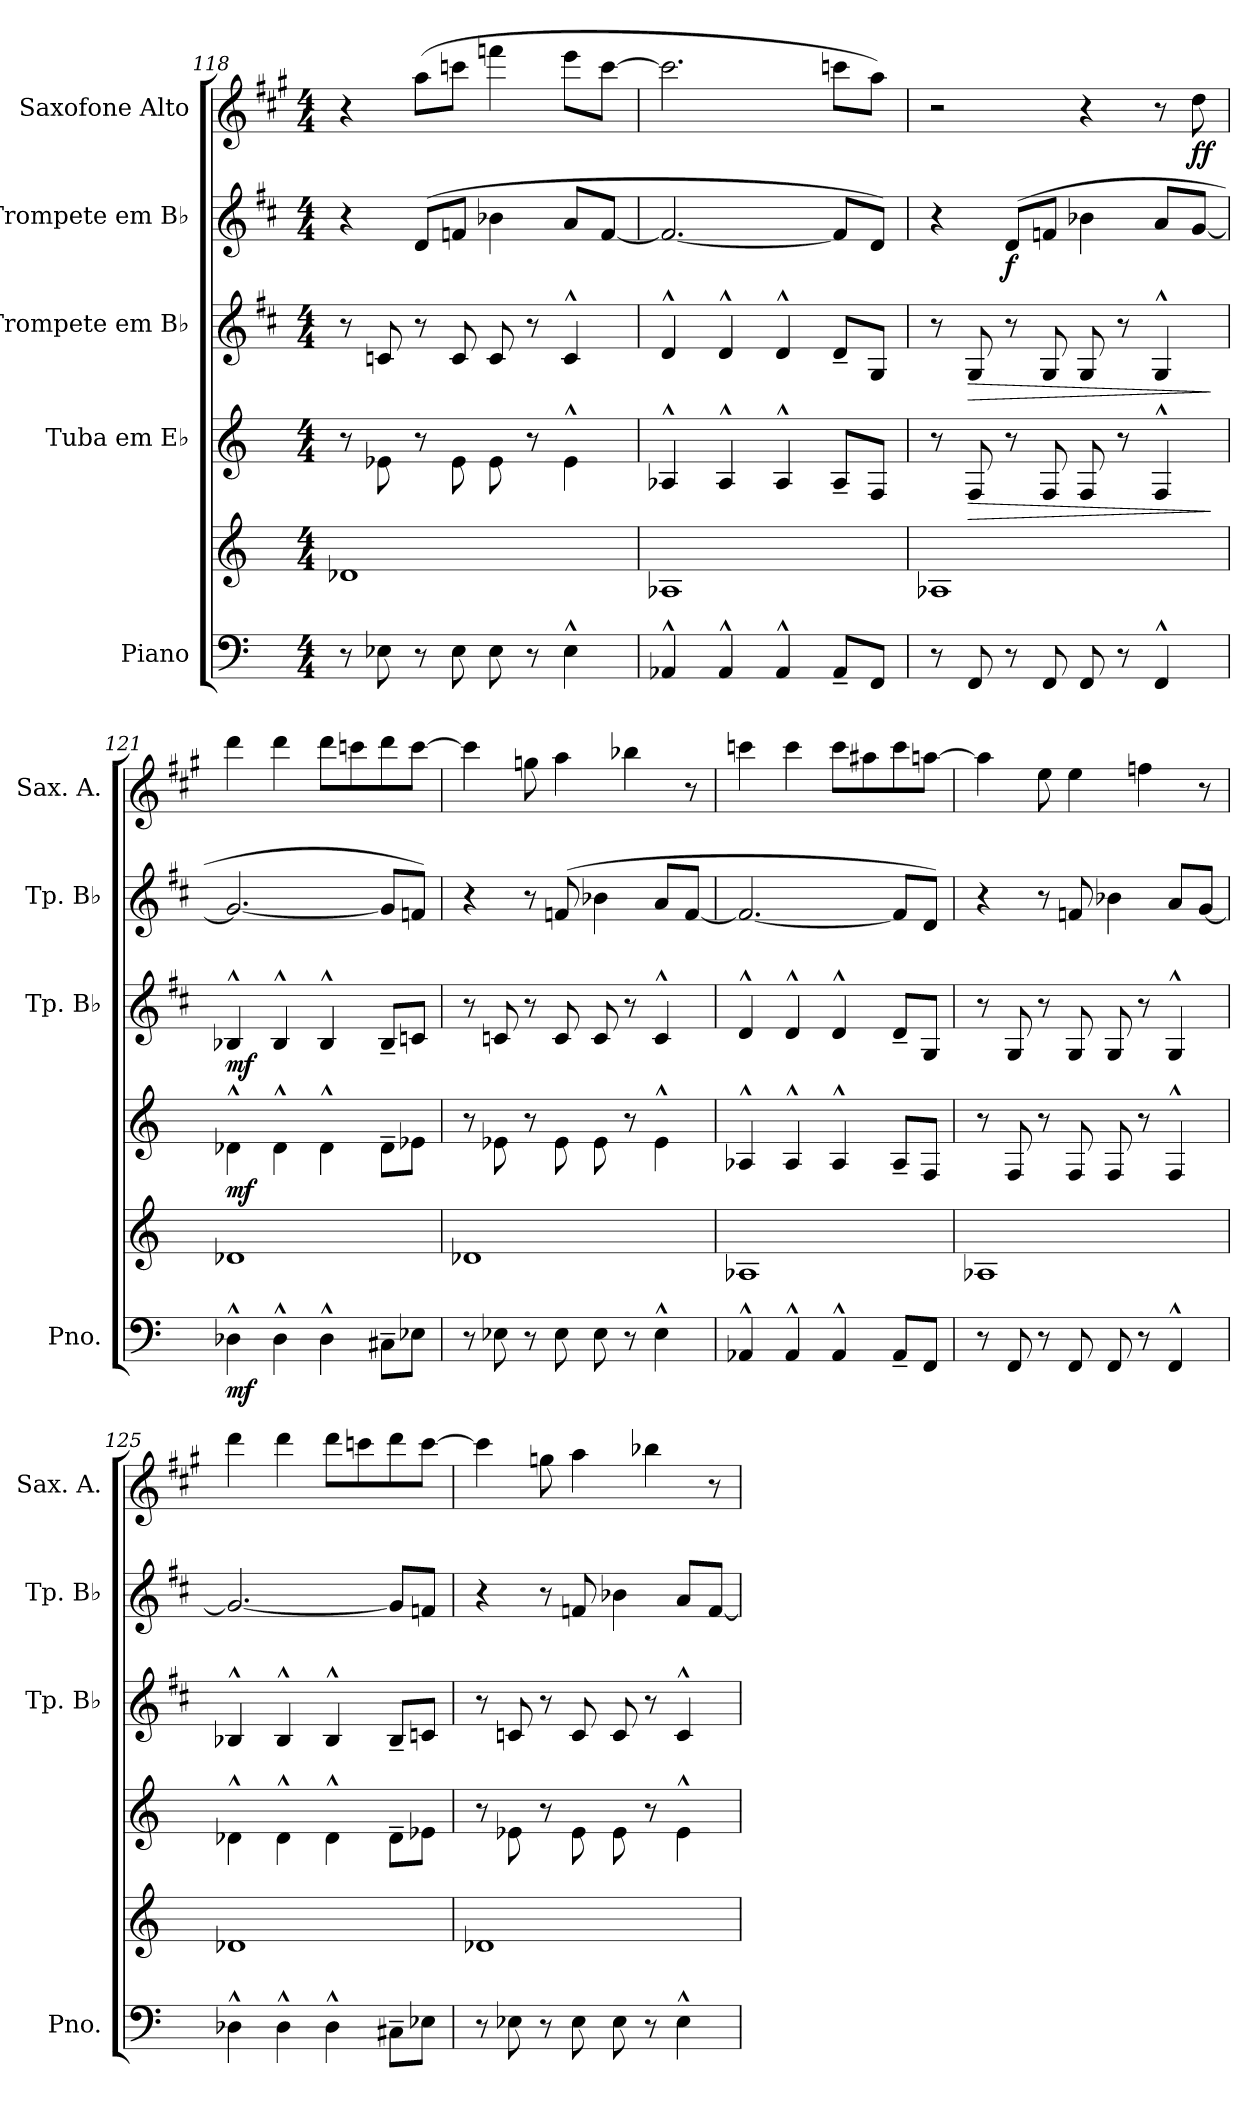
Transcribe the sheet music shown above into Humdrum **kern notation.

**kern	**kern	**dynam	**kern	**dynam	**kern	**dynam	**kern	**dynam	**kern	**dynam
*part5	*part5	*part5	*part4	*part4	*part3	*part3	*part2	*part2	*part1	*part1
*staff6	*staff5	*staff5/6	*staff4	*staff4	*staff3	*staff3	*staff2	*staff2	*staff1	*staff1
*I"Piano	*	*	*I"Tuba em E♭	*	*I"Trompete em B♭	*	*I"Trompete em B♭	*	*I"Saxofone Alto	*
*I'Pno.	*	*	*	*	*I'Tp. B♭	*	*I'Tp. B♭	*	*I'Sax. A.	*
*clefF4	*clefG2	*	*clefG2	*	*clefG2	*	*clefG2	*	*clefG2	*
*	*	*	*ITrd12c21	*	*ITrd1c2	*	*ITrd1c2	*	*ITrd5c9	*
*k[]	*k[]	*	*k[]	*	*k[]	*	*k[]	*	*k[]	*
*M4/4	*M4/4	*	*M4/4	*	*M4/4	*	*M4/4	*	*M4/4	*
=118	=118	=118	=118	=118	=118	=118	=118	=118	=118	=118
8r	1d-X	.	8r	.	8r	.	4r	.	4r	.
8E-X\	.	.	8E-X\	.	8B-X/	.	.	.	.	.
8r	.	.	8r	.	8r	.	(>8c/L	.	(>8cc\L	.
8E-\	.	.	8E-\	.	8B-/	.	8e-X/J	.	8ee-X\J	.
8E-\	.	.	8E-\	.	8B-/	.	4a-X\	.	4aa-X\	.
8r	.	.	8r	.	8r	.	.	.	.	.
4E-^^\	.	.	4E-^^\	.	4B-^^/	.	8g/L	.	8gg\L	.
.	.	.	.	.	.	.	[8e-/J	.	[8ee-\J	.
!!LO:PB:g=z
=119	=119	=119	=119	=119	=119	=119	=119	=119	=119	=119
4AA-X^^/	1A-X	.	4AA-X^^/	.	4c^^/	.	2.e-/_	.	2.ee-\]	.
4AA-^^/	.	.	4AA-^^/	.	4c^^/	.	.	.	.	.
4AA-^^/	.	.	4AA-^^/	.	4c^^/	.	.	.	.	.
8AA-~/L	.	.	8AA-~/L	.	8c~/L	.	8e-/L]	.	8ee-X\L	.
8FF/J	.	.	8FF/J	.	8F/J	.	8c/J)	.	8cc\J)	.
=120	=120	=120	=120	=120	=120	=120	=120	=120	=120	=120
8r	1A-X	.	8r	.	8r	.	4r	.	2r	.
!	!	!	!	!LO:HP:b	!	!LO:HP:b	!	!	!	!
8FF/	.	.	8FF/	>	8F/	>	.	.	.	.
!	!	!	!	!	!	!	!	!LO:DY:b	!	!
8r	.	.	8r	.	8r	.	(>8c/L	f	.	.
8FF/	.	.	8FF/	.	8F/	.	8e-X/J	.	.	.
8FF/	.	.	8FF/	.	8F/	.	4a-X\	.	4r	.
8r	.	.	8r	.	8r	.	.	.	.	.
4FF^^/	.	.	4FF^^/	.	4F^^/	.	8g/L	.	8r	.
!	!	!	!	!	!	!	!	!	!	!LO:DY:b
.	.	.	.	.	.	.	[8f/J	.	8f\	ff
.	.	.	.	]	.	]	.	.	.	.
=121	=121	=121	=121	=121	=121	=121	=121	=121	=121	=121
!	!	!LO:DY:b=2	!	!LO:DY:b	!	!LO:DY:b	!	!	!	!
4D-X^^\	1d-X	mf	4D-X^^\	mf	4A-X^^/	mf	2.f/_	.	4ff\	.
4D-^^\	.	.	4D-^^\	.	4A-^^/	.	.	.	4ff\	.
4D-^^\	.	.	4D-^^\	.	4A-^^/	.	.	.	8ff\L	.
.	.	.	.	.	.	.	.	.	8ee-X\	.
8C#X~\L	.	.	8D-~\L	.	8A-~/L	.	8f/L]	.	8ff\	.
8E-X\J	.	.	8E-X\J	.	8B-X/J	.	8e-X/J)	.	[8ee-\J	.
=122	=122	=122	=122	=122	=122	=122	=122	=122	=122	=122
8r	1d-X	.	8r	.	8r	.	4r	.	4ee-\]	.
8E-X\	.	.	8E-X\	.	8B-X/	.	.	.	.	.
8r	.	.	8r	.	8r	.	8r	.	8b-X\	.
8E-\	.	.	8E-\	.	8B-/	.	(>8e-X/	.	4cc\	.
8E-\	.	.	8E-\	.	8B-/	.	4a-X\	.	.	.
8r	.	.	8r	.	8r	.	.	.	4dd-X\	.
4E-^^\	.	.	4E-^^\	.	4B-^^/	.	8g/L	.	.	.
.	.	.	.	.	.	.	[8e-/J	.	8r	.
!!LO:LB:g=z
=123	=123	=123	=123	=123	=123	=123	=123	=123	=123	=123
4AA-X^^/	1A-X	.	4AA-X^^/	.	4c^^/	.	2.e-/_	.	4ee-X\	.
4AA-^^/	.	.	4AA-^^/	.	4c^^/	.	.	.	4ee-\	.
4AA-^^/	.	.	4AA-^^/	.	4c^^/	.	.	.	8ee-\L	.
.	.	.	.	.	.	.	.	.	8cc#X\	.
8AA-~/L	.	.	8AA-~/L	.	8c~/L	.	8e-/L]	.	8ee-\	.
8FF/J	.	.	8FF/J	.	8F/J	.	8c/J)	.	[8ccn\J	.
=124	=124	=124	=124	=124	=124	=124	=124	=124	=124	=124
8r	1A-X	.	8r	.	8r	.	4r	.	4cc\]	.
8FF/	.	.	8FF/	.	8F/	.	.	.	.	.
8r	.	.	8r	.	8r	.	8r	.	8g\	.
8FF/	.	.	8FF/	.	8F/	.	8e-X/	.	4g\	.
8FF/	.	.	8FF/	.	8F/	.	4a-X\	.	.	.
8r	.	.	8r	.	8r	.	.	.	4a-X\	.
4FF^^/	.	.	4FF^^/	.	4F^^/	.	8g/L	.	.	.
.	.	.	.	.	.	.	[8f/J	.	8r	.
=125	=125	=125	=125	=125	=125	=125	=125	=125	=125	=125
4D-X^^\	1d-X	.	4D-X^^\	.	4A-X^^/	.	2.f/_	.	4ff\	.
4D-^^\	.	.	4D-^^\	.	4A-^^/	.	.	.	4ff\	.
4D-^^\	.	.	4D-^^\	.	4A-^^/	.	.	.	8ff\L	.
.	.	.	.	.	.	.	.	.	8ee-X\	.
8C#X~\L	.	.	8D-~\L	.	8A-~/L	.	8f/L]	.	8ff\	.
8E-X\J	.	.	8E-X\J	.	8B-X/J	.	8e-X/J	.	[8ee-\J	.
!!LO:PB:g=z
=126	=126	=126	=126	=126	=126	=126	=126	=126	=126	=126
8r	1d-X	.	8r	.	8r	.	4r	.	4ee-\]	.
8E-X\	.	.	8E-X\	.	8B-X/	.	.	.	.	.
8r	.	.	8r	.	8r	.	8r	.	8b-X\	.
8E-\	.	.	8E-\	.	8B-/	.	8e-X/	.	4cc\	.
8E-\	.	.	8E-\	.	8B-/	.	4a-X\	.	.	.
8r	.	.	8r	.	8r	.	.	.	4dd-X\	.
4E-^^\	.	.	4E-^^\	.	4B-^^/	.	8g/L	.	.	.
.	.	.	.	.	.	.	[8e-/J	.	8r	.
=	=	=	=	=	=	=	=	=	=	=
*-	*-	*-	*-	*-	*-	*-	*-	*-	*-	*-
